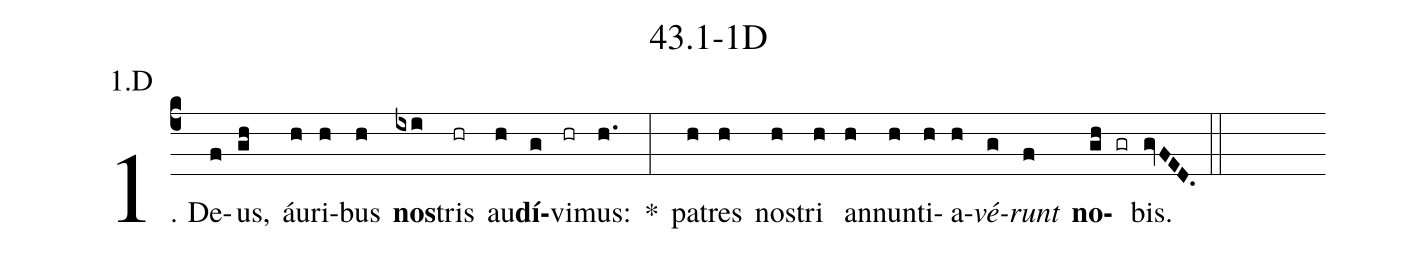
name: 43.1-1D;
annotation: 1.D;
%%
(c4)1. De(f)us,(gh) áu(h)ri(h)bus(h) <b>nos</b>(ixi)tris(hr) au(h)<b>dí</b>(g)vi(hr)mus:(h.) *(:) pa(h)tres(h) nos(h)tri(h) an(h)nun(h)ti(h)a(h)<i>vé</i>(g)<i>runt</i>(f) <b>no</b>(gh gr)bis.(gvFED.) (::)
